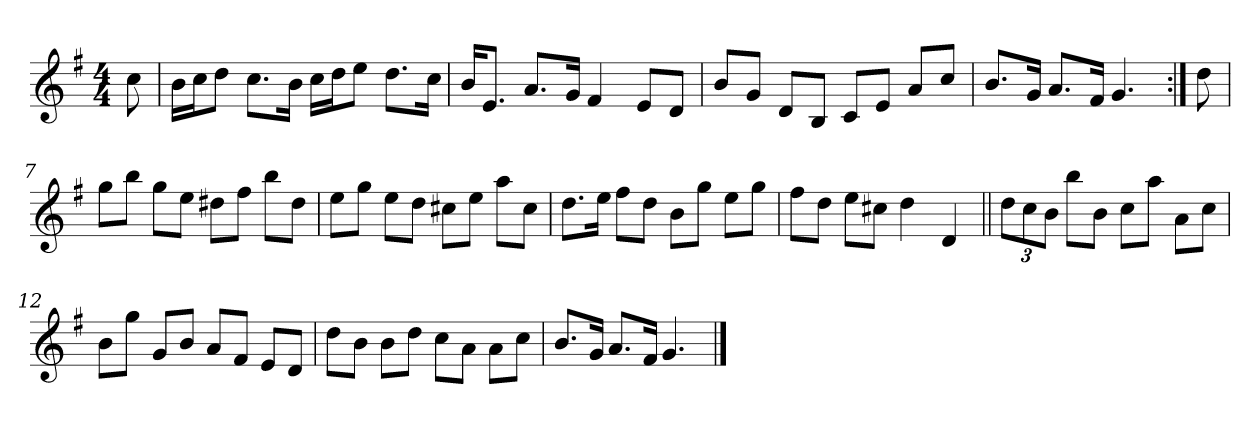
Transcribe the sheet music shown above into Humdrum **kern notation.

**kern
*part1
*staff1
*clefG2
*k[f#]
*G:
*M4/4
=1
8cc\
=2
16b\LL
16cc\J
8dd\J
8.cc\L
16b\Jk
16cc\LL
16dd\J
8ee\J
8.dd\L
16cc\Jk
=3
16b/KL
8.e/J
8.a/L
16g/Jk
4f#/
8e/L
8d/J
=4
8b/L
8g/J
8d/L
8B/J
8c/L
8e/J
8a/L
8cc/J
=5
8.b/L
16g/Jk
8.a/L
16f#/Jk
4.g/
=6:|!
8dd\
!!LO:LB:g=z
=7
8gg\L
8bb\J
8gg\L
8ee\J
8dd#X\L
8ff#\J
8bb\L
8dd#\J
=8
8ee\L
8gg\J
8ee\L
8dd\J
8cc#X\L
8ee\J
8aa\L
8cc#\J
=9
8.dd\L
16ee\Jk
8ff#\L
8dd\J
8b\L
8gg\J
8ee\L
8gg\J
=10
8ff#\L
8dd\J
8ee\L
8cc#X\J
4dd\
4d/
=11||
*Xbrackettup
12dd\L
12cc\
12b\J
8bb\L
8b\J
8cc\L
8aa\J
8a\L
8cc\J
!!LO:LB:g=z
=12
8b\L
8gg\J
8g/L
8b/J
8a/L
8f#/J
8e/L
8d/J
=13
8dd\L
8b\J
8b\L
8dd\J
8cc\L
8a\J
8a\L
8cc\J
=14
8.b/L
16g/Jk
8.a/L
16f#/Jk
4.g/
==
*-
